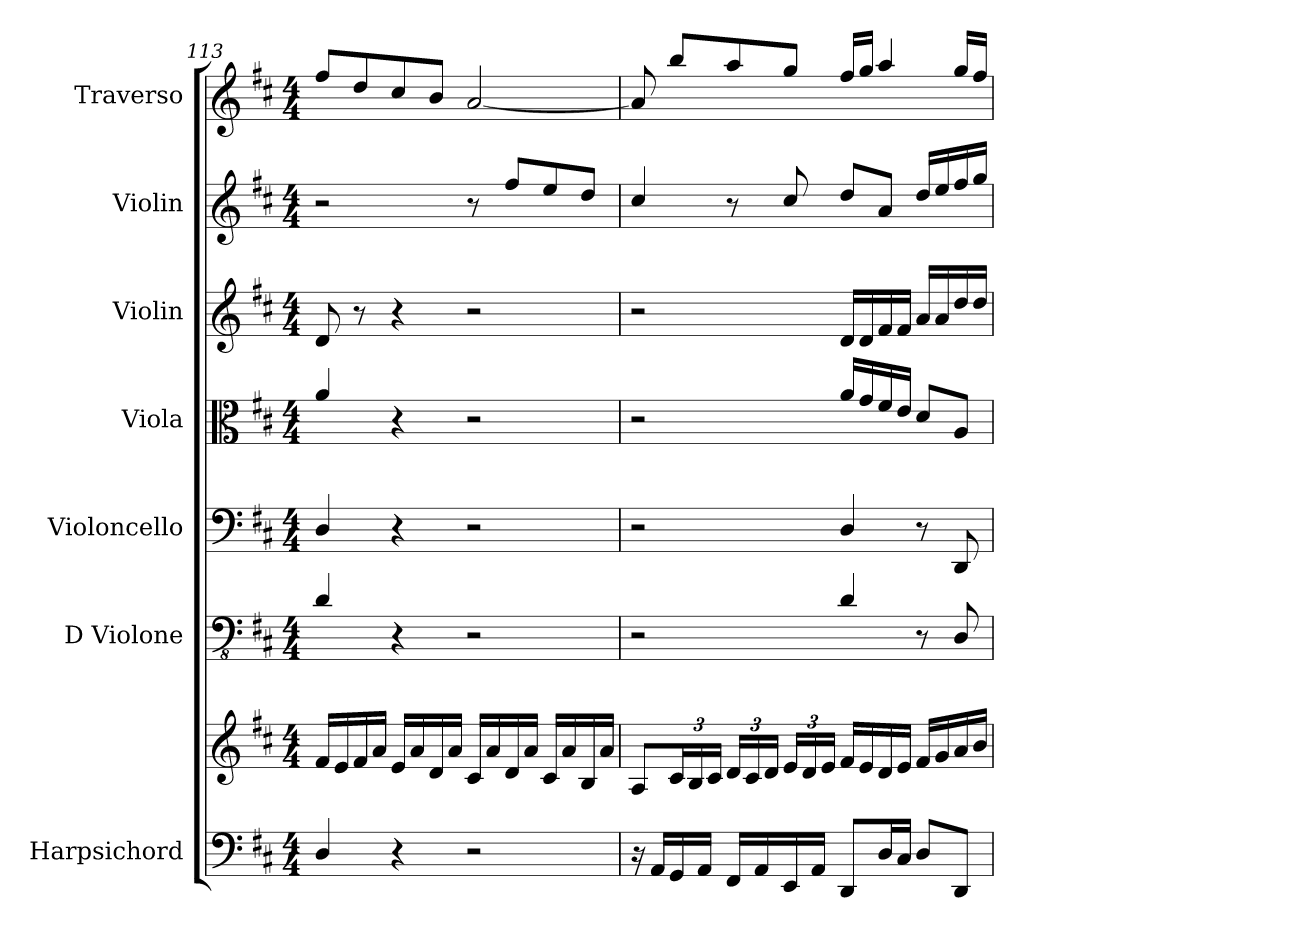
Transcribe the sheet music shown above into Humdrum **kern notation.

**kern	**kern	**kern	**kern	**kern	**kern	**kern	**kern
*part7	*part7	*part6	*part5	*part4	*part3	*part2	*part1
*staff8	*staff7	*staff6	*staff5	*staff4	*staff3	*staff2	*staff1
*I"Harpsichord	*	*I"D Violone	*I"Violoncello	*I"Viola	*I"Violin	*I"Violin	*I"Traverso
*I'Hch.	*	*I'D Vne.	*I'Vc.	*I'Vla.	*I'Vln.	*I'Vln.	*I'Trv.
!!LO:PB:g=z
*clefF4	*clefG2	*clefFv4	*clefF4	*clefC3	*clefG2	*clefG2	*clefG2
*	*	*ITrd7c12	*	*	*	*	*
*k[f#c#]	*k[f#c#]	*k[f#c#]	*k[f#c#]	*k[f#c#]	*k[f#c#]	*k[f#c#]	*k[f#c#]
*M4/4	*M4/4	*M4/4	*M4/4	*M4/4	*M4/4	*M4/4	*M4/4
=113	=113	=113	=113	=113	=113	=113	=113
4D/	16f#/LL	4DD/	4D/	4a/	8d/	2r	8ff#/L
.	16e/	.	.	.	.	.	.
.	16f#/	.	.	.	8r	.	8dd/
.	16a/JJ	.	.	.	.	.	.
4r	16e/LL	4r	4r	4r	4r	.	8cc#/
.	16a/	.	.	.	.	.	.
.	16d/	.	.	.	.	.	8b/J
.	16a/JJ	.	.	.	.	.	.
2r	16c#/LL	2r	2r	2r	2r	8r	[2a/
.	16a/	.	.	.	.	.	.
.	16d/	.	.	.	.	8ff#/L	.
.	16a/JJ	.	.	.	.	.	.
.	16c#/LL	.	.	.	.	8ee/	.
.	16a/	.	.	.	.	.	.
.	16B/	.	.	.	.	8dd/J	.
.	16a/JJ	.	.	.	.	.	.
=114	=114	=114	=114	=114	=114	=114	=114
16r	8A/L	2r	2r	2r	2r	4cc#/	8a/]
16AA/LL	.	.	.	.	.	.	.
*	*Xbrackettup	*	*	*	*	*	*
16GG/	24c#/L	.	.	.	.	.	8bb/L
.	24B/	.	.	.	.	.	.
16AA/JJ	.	.	.	.	.	.	.
.	24c#/JJ	.	.	.	.	.	.
16FF#/LL	24d/LL	.	.	.	.	8r	8aa/
.	24c#/	.	.	.	.	.	.
16AA/	.	.	.	.	.	.	.
.	24d/JJ	.	.	.	.	.	.
16EE/	24e/LL	.	.	.	.	8cc#/	8gg/J
.	24d/	.	.	.	.	.	.
16AA/JJ	.	.	.	.	.	.	.
.	24e/JJ	.	.	.	.	.	.
8DD/L	16f#/LL	4DD/	4D/	16a/LL	16d/LL	8dd/L	16ff#/LL
.	16e/	.	.	16g/	16d/	.	16gg/JJ
16D/L	16d/	.	.	16f#/	16f#/	8a/J	4aa/
16C#/JJ	16e/JJ	.	.	16e/JJ	16f#/JJ	.	.
8D/L	16f#/LL	8r	8r	8d/L	16a/LL	16dd/LL	.
.	16g/	.	.	.	16a/	16ee/	.
8DD/J	16a/	8DDD/	8DD/	8A/J	16dd/	16ff#/	16gg/LL
.	16b/JJ	.	.	.	16dd/JJ	16gg/JJ	16ff#/JJ
=	=	=	=	=	=	=	=
*-	*-	*-	*-	*-	*-	*-	*-
